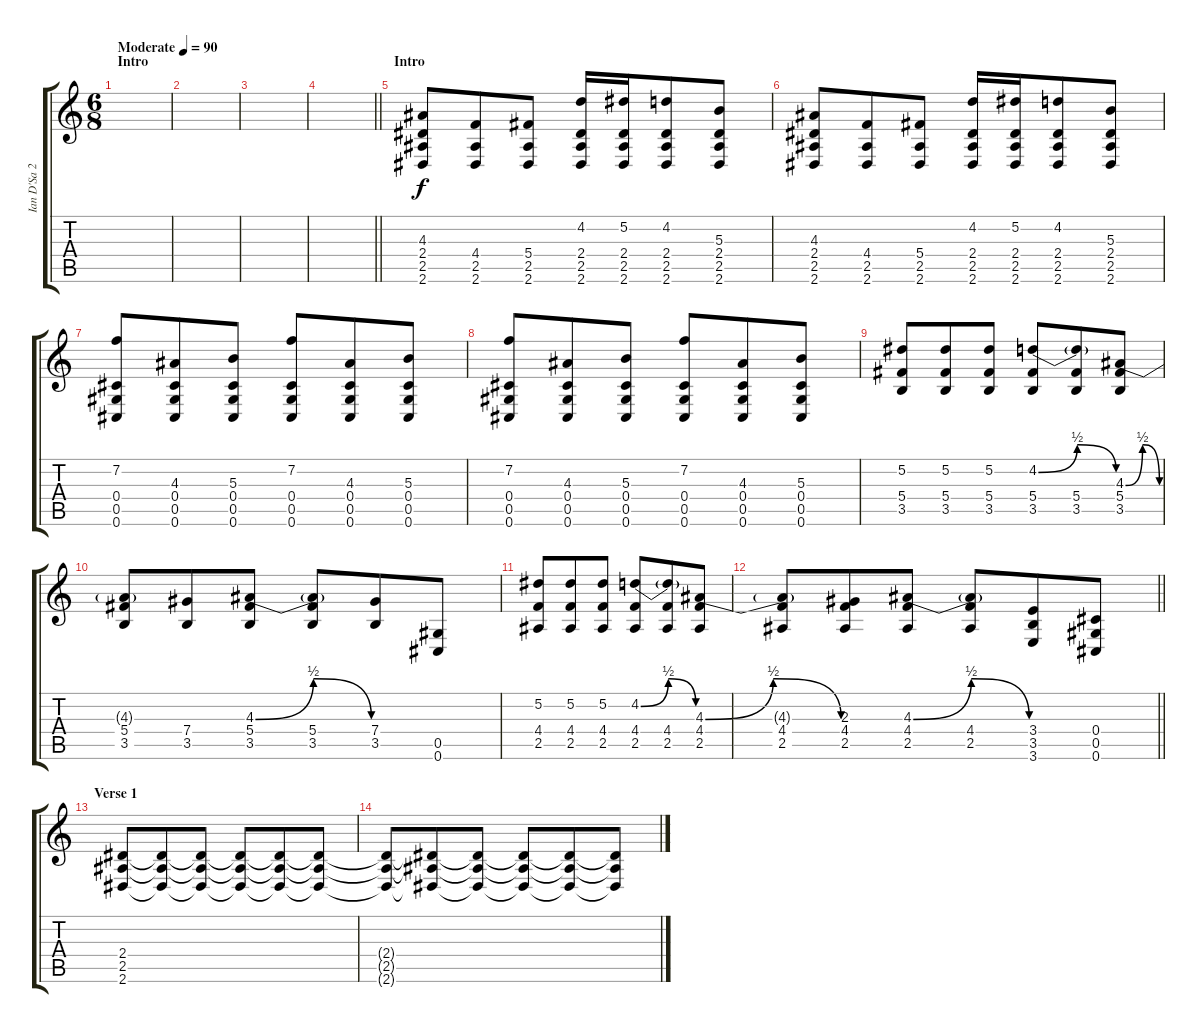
\track ("Ian D'Sa 2" "Ian D'Sa 2") {instrument distortionguitar}
\staff {score tabs}
\tuning (Eb4 Bb3 Gb3 Db3 Ab2 Db2) {hide}
\ts (6 8)
\section ("" "Intro")
\tempo (90 "Moderate")
\clef g2
\ks c
|
|
|
\barLineRight lightlight
|
\section ("" "Intro")
(4.3 2.4 2.5 2.6).8 (4.4 2.5 2.6).8 (5.4 2.5 2.6).8 (4.2 2.4 2.5 2.6).16 (5.2 2.4 2.5 2.6).16 (4.2 2.4 2.5 2.6).8 (5.3 2.4 2.5 2.6).8 |
(4.3 2.4 2.5 2.6).8 (4.4 2.5 2.6).8 (5.4 2.5 2.6).8 (4.2 2.4 2.5 2.6).16 (5.2 2.4 2.5 2.6).16 (4.2 2.4 2.5 2.6).8 (5.3 2.4 2.5 2.6).8 |
(7.2 0.4 0.5 0.6).8 (4.3 0.4 0.5 0.6).8 (5.3 0.4 0.5 0.6).8 (7.2 0.4 0.5 0.6).8 (4.3 0.4 0.5 0.6).8 (5.3 0.4 0.5 0.6).8 |
(7.2 0.4 0.5 0.6).8 (4.3 0.4 0.5 0.6).8 (5.3 0.4 0.5 0.6).8 (7.2 0.4 0.5 0.6).8 (4.3 0.4 0.5 0.6).8 (5.3 0.4 0.5 0.6).8 |
(5.2 5.4 3.5).8 (5.2 5.4 3.5).8 (5.2 5.4 3.5).8 (4.2{be (bendrelease 0 0 30 2 30 2 60 0)} 5.4 3.5).8 (4.2{t} 5.4 3.5).8 (4.3{be (bendrelease 0 0 30 2 30 2 60 0)} 5.4 3.5).8 |
(4.3{t} 5.4 3.5).8 (7.4 3.5).8 (4.3{be (bendrelease 0 0 30 2 30 2 60 0)} 5.4 3.5).8 (4.3{t} 5.4 3.5).8 (7.4 3.5).8 (0.5 0.6).8 |
(5.2 4.4 2.5).8 (5.2 4.4 2.5).8 (5.2 4.4 2.5).8 (4.2{be (bendrelease 0 0 30 2 30 2 60 0)} 4.4 2.5).8 (4.2{t} 4.4 2.5).8 (4.3{be (bendrelease 0 0 30 2 30 2 60 0)} 4.4 2.5).8 |
\barLineRight lightlight
(4.3{t} 4.4 2.5).8 (2.3 4.4 2.5).8 (4.3{be (bendrelease 0 0 30 2 30 2 60 0)} 4.4 2.5).8 (4.3{t} 4.4 2.5).8 (3.4 3.5 3.6).8 (0.4 0.5 0.6).8 |
\section ("" "Verse 1")
(2.4 2.5 2.6).8{volume 0} (2.4{t} 2.5{t} 2.6{t}).8 (2.4{t} 2.5{t} 2.6{t}).8 (2.4{t} 2.5{t} 2.6{t}).8 (2.4{t} 2.5{t} 2.6{t}).8 (2.4{t} 2.5{t} 2.6{t}).8 |
(2.4{t} 2.5{t} 2.6{t}).8 (2.4{t} 2.5{t} 2.6{t}).8 (2.4{t} 2.5{t} 2.6{t}).8 (2.4{t} 2.5{t} 2.6{t}).8 (2.4{t} 2.5{t} 2.6{t}).8 (2.4{t} 2.5{t} 2.6{t}).8
